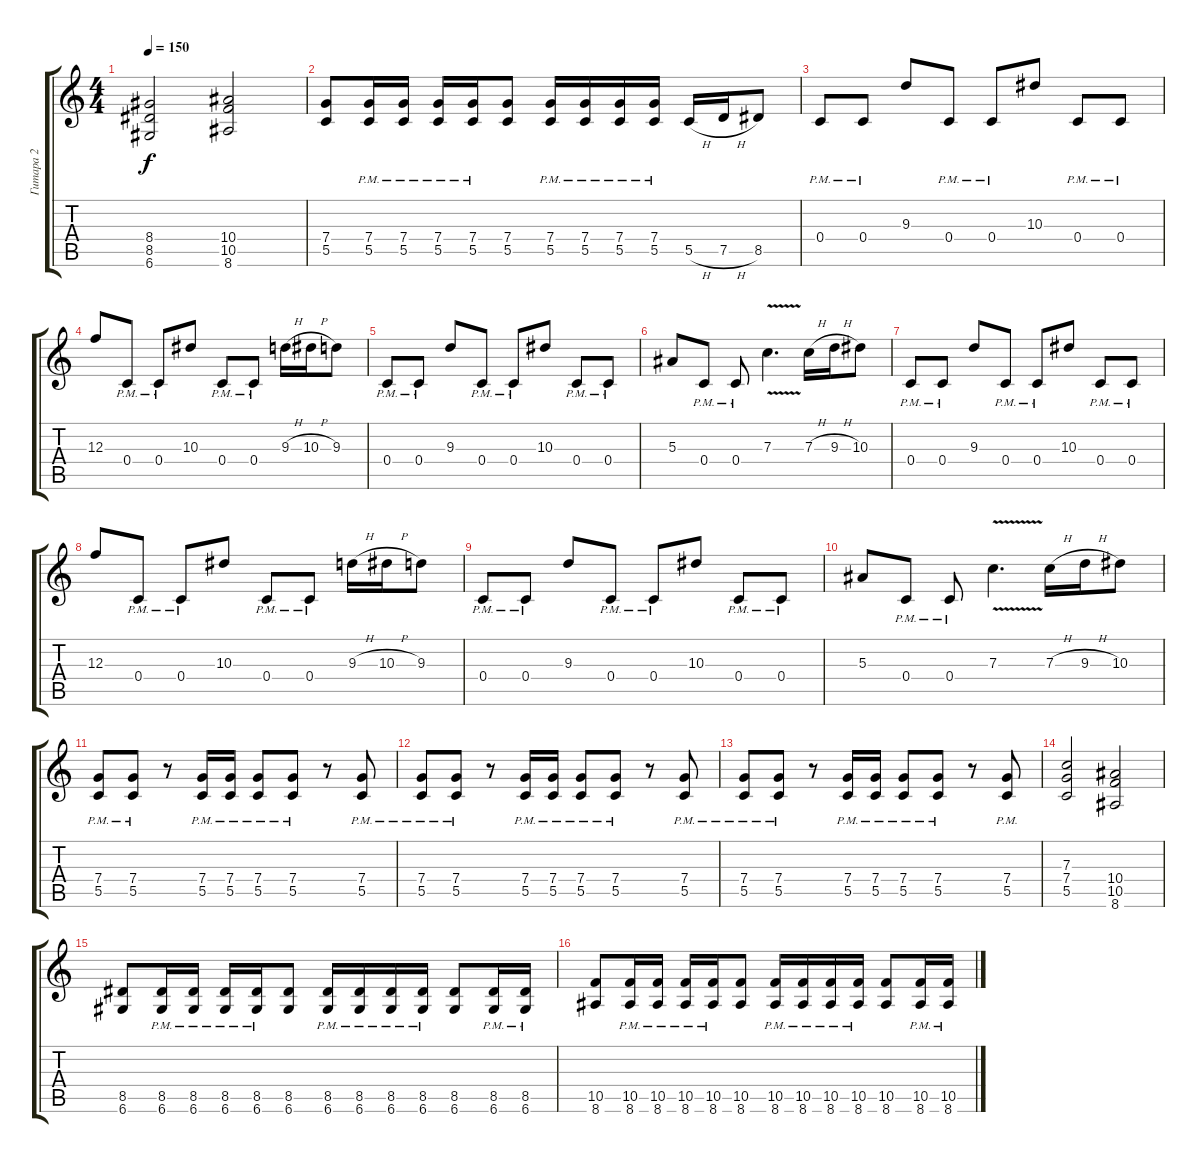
\track ("Гитара 2" "Гитара 2") {instrument overdrivenguitar}
\staff {score tabs}
\tuning (D4 A3 F3 C3 G2 D2) {hide}
\ts (4 4)
\tempo 150
\clef g2
\ks c
(8.4 8.5 6.6).2{dy f} (10.4 10.5 8.6).2 |
(7.4 5.5).8 (7.4{pm} 5.5{pm}).16 (7.4{pm} 5.5{pm}).16 (7.4{pm} 5.5{pm}).16 (7.4{pm} 5.5{pm}).16 (7.4 5.5).8 (7.4{pm} 5.5{pm}).16 (7.4{pm} 5.5{pm}).16 (7.4{pm} 5.5{pm}).16 (7.4{pm} 5.5{pm}).16 5.5{h}.16 7.5{h}.16 8.5.8 |
0.4{pm}.8 0.4{pm}.8 9.3.8 0.4{pm}.8 0.4{pm}.8 10.3.8 0.4{pm}.8 0.4{pm}.8 |
12.3.8 0.4{pm}.8 0.4{pm}.8 10.3.8 0.4{pm}.8 0.4{pm}.8 9.3{h}.16 10.3{h}.16 9.3.8 |
0.4{pm}.8 0.4{pm}.8 9.3.8 0.4{pm}.8 0.4{pm}.8 10.3.8 0.4{pm}.8 0.4{pm}.8 |
5.3.8 0.4{pm}.8 0.4{pm}.8 7.3{v}.4{d} 7.3{h}.16 9.3{h}.16 10.3.8 |
0.4{pm}.8 0.4{pm}.8 9.3.8 0.4{pm}.8 0.4{pm}.8 10.3.8 0.4{pm}.8 0.4{pm}.8 |
12.3.8 0.4{pm}.8 0.4{pm}.8 10.3.8 0.4{pm}.8 0.4{pm}.8 9.3{h}.16 10.3{h}.16 9.3.8 |
0.4{pm}.8 0.4{pm}.8 9.3.8 0.4{pm}.8 0.4{pm}.8 10.3.8 0.4{pm}.8 0.4{pm}.8 |
5.3.8 0.4{pm}.8 0.4{pm}.8 7.3{v}.4{d} 7.3{h}.16 9.3{h}.16 10.3.8 |
(7.4{pm} 5.5{pm}).8 (7.4{pm} 5.5{pm}).8 r.8 (7.4{pm} 5.5{pm}).16 (7.4{pm} 5.5{pm}).16 (7.4{pm} 5.5{pm}).8 (7.4{pm} 5.5{pm}).8 r.8 (7.4{pm} 5.5{pm}).8 |
(7.4{pm} 5.5{pm}).8 (7.4{pm} 5.5{pm}).8 r.8 (7.4{pm} 5.5{pm}).16 (7.4{pm} 5.5{pm}).16 (7.4{pm} 5.5{pm}).8 (7.4{pm} 5.5{pm}).8 r.8 (7.4{pm} 5.5{pm}).8 |
(7.4{pm} 5.5{pm}).8 (7.4{pm} 5.5{pm}).8 r.8 (7.4{pm} 5.5{pm}).16 (7.4{pm} 5.5{pm}).16 (7.4{pm} 5.5{pm}).8 (7.4{pm} 5.5{pm}).8 r.8 (7.4{pm} 5.5{pm}).8 |
(7.3 7.4 5.5).2 (10.4 10.5 8.6).2 |
(8.5 6.6).8 (8.5{pm} 6.6{pm}).16 (8.5{pm} 6.6{pm}).16 (8.5{pm} 6.6{pm}).16 (8.5{pm} 6.6{pm}).16 (8.5 6.6).8 (8.5{pm} 6.6{pm}).16 (8.5{pm} 6.6{pm}).16 (8.5{pm} 6.6{pm}).16 (8.5{pm} 6.6{pm}).16 (8.5 6.6).8 (8.5{pm} 6.6{pm}).16 (8.5{pm} 6.6{pm}).16 |
(10.5 8.6).8 (10.5{pm} 8.6{pm}).16 (10.5{pm} 8.6{pm}).16 (10.5{pm} 8.6{pm}).16 (10.5{pm} 8.6{pm}).16 (10.5 8.6).8 (10.5{pm} 8.6{pm}).16 (10.5{pm} 8.6{pm}).16 (10.5{pm} 8.6{pm}).16 (10.5{pm} 8.6{pm}).16 (10.5 8.6).8 (10.5{pm} 8.6{pm}).16 (10.5{pm} 8.6{pm}).16
